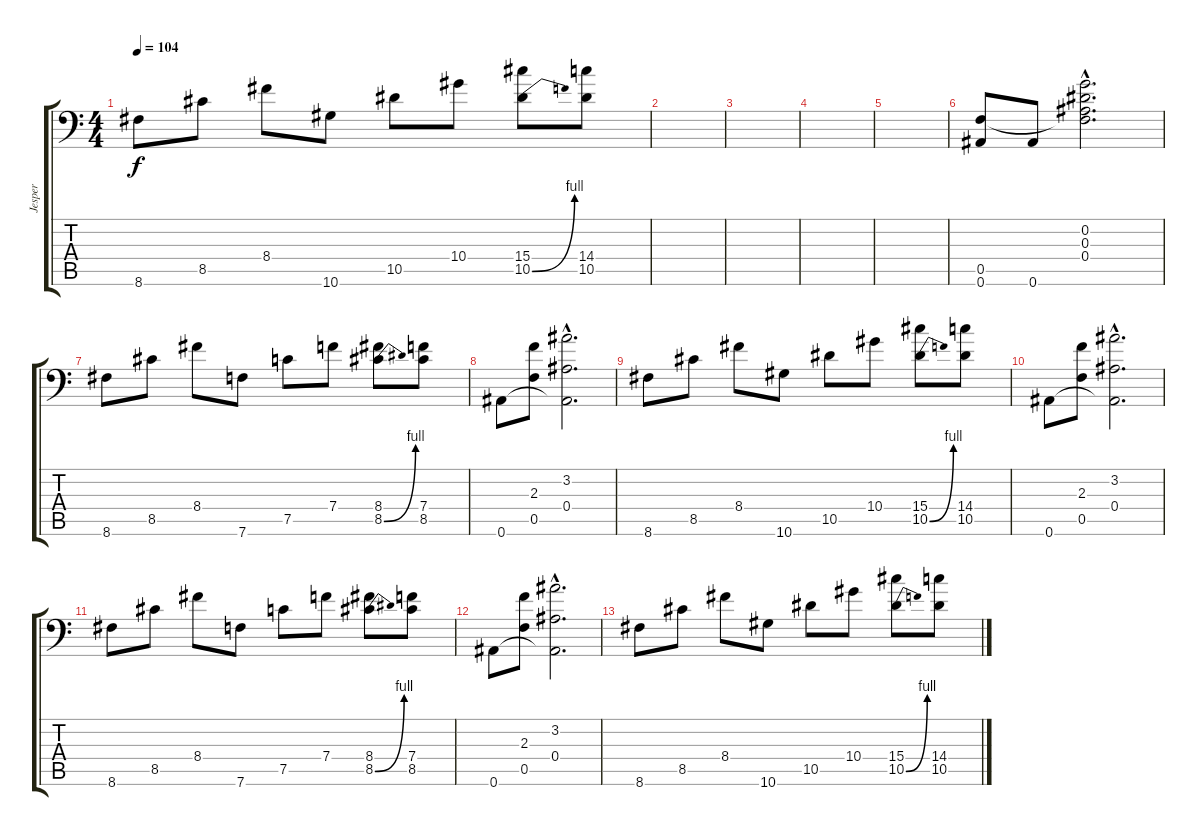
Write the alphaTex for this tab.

\track ("Jesper" "Jesper") {instrument electricguitarclean}
\staff {score tabs}
\tuning (C4 G3 Eb3 Bb2 F2 Bb1) {hide}
\ts (4 4)
\tempo 104
\clef f4
\ks c
8.6.8{dy f} 8.5.8 8.4.8 10.6.8 10.5.8 10.4.8 (15.4 10.5{be (bend 0 0 60 4)}).8 (14.4 10.5).8 |
|
|
|
|
(0.5 0.6).8 0.6.8 (0.2{hac} 0.3{hac} 0.4{hac} 0.5{hac t}).2{d} |
8.6.8 8.5.8 8.4.8 7.6.8 7.5.8 7.4.8 (8.4 8.5{be (bend 0 0 60 4)}).8 (7.4 8.5).8 |
0.6.8 (2.3 0.5).8 (3.2{hac} 0.4{hac} 0.6{hac t}).2{d} |
8.6.8 8.5.8 8.4.8 10.6.8 10.5.8 10.4.8 (15.4 10.5{be (bend 0 0 60 4)}).8 (14.4 10.5).8 |
0.6.8 (2.3 0.5).8 (3.2{hac} 0.4{hac} 0.6{hac t}).2{d} |
8.6.8 8.5.8 8.4.8 7.6.8 7.5.8 7.4.8 (8.4 8.5{be (bend 0 0 60 4)}).8 (7.4 8.5).8 |
0.6.8 (2.3 0.5).8 (3.2{hac} 0.4{hac} 0.6{hac t}).2{d} |
8.6.8 8.5.8 8.4.8 10.6.8 10.5.8 10.4.8 (15.4 10.5{be (bend 0 0 60 4)}).8 (14.4 10.5).8
